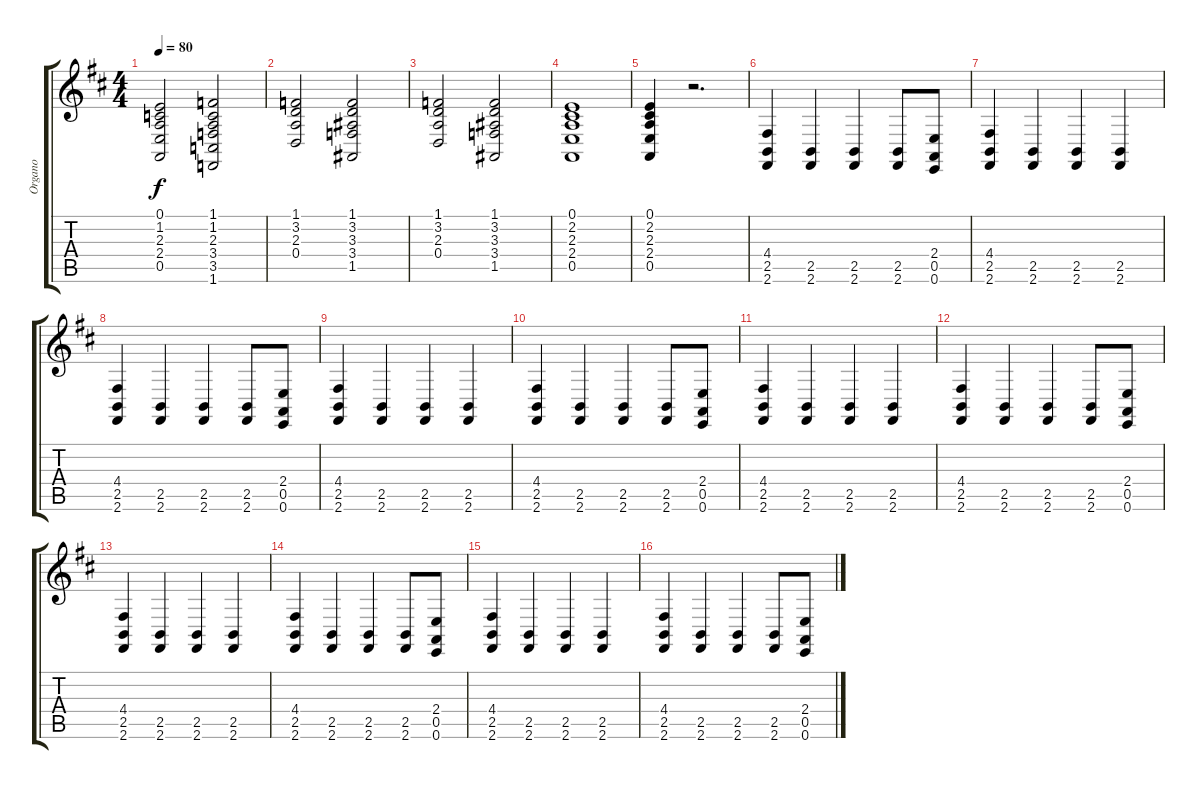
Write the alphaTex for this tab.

\track ("Organo" "Organo") {instrument churchorgan}
\staff {score tabs}
\tuning (E4 B3 G3 D3 A2 E2) {hide}
\ts (4 4)
\tempo 80
\clef g2
\ks d
(0.1 1.2 2.3 2.4 0.5).2{dy f} (1.1 1.2 2.3 3.4 3.5 1.6).2 |
(1.1 3.2 2.3 0.4).2 (1.1 3.2 3.3 3.4 1.5).2 |
(1.1 3.2 2.3 0.4).2 (1.1 3.2 3.3 3.4 1.5).2 |
(0.1 2.2 2.3 2.4 0.5).1 |
(0.1 2.2 2.3 2.4 0.5).4 r.2{d} |
(4.4 2.5 2.6).4 (2.5 2.6).4 (2.5 2.6).4 (2.5 2.6).8 (2.4 0.5 0.6).8 |
(4.4 2.5 2.6).4 (2.5 2.6).4 (2.5 2.6).4 (2.5 2.6).4 |
(4.4 2.5 2.6).4 (2.5 2.6).4 (2.5 2.6).4 (2.5 2.6).8 (2.4 0.5 0.6).8 |
(4.4 2.5 2.6).4 (2.5 2.6).4 (2.5 2.6).4 (2.5 2.6).4 |
(4.4 2.5 2.6).4 (2.5 2.6).4 (2.5 2.6).4 (2.5 2.6).8 (2.4 0.5 0.6).8 |
(4.4 2.5 2.6).4 (2.5 2.6).4 (2.5 2.6).4 (2.5 2.6).4 |
(4.4 2.5 2.6).4 (2.5 2.6).4 (2.5 2.6).4 (2.5 2.6).8 (2.4 0.5 0.6).8 |
(4.4 2.5 2.6).4 (2.5 2.6).4 (2.5 2.6).4 (2.5 2.6).4 |
(4.4 2.5 2.6).4{volume 0} (2.5 2.6).4 (2.5 2.6).4 (2.5 2.6).8 (2.4 0.5 0.6).8 |
(4.4 2.5 2.6).4 (2.5 2.6).4 (2.5 2.6).4 (2.5 2.6).4 |
(4.4 2.5 2.6).4 (2.5 2.6).4 (2.5 2.6).4 (2.5 2.6).8 (2.4 0.5 0.6).8
